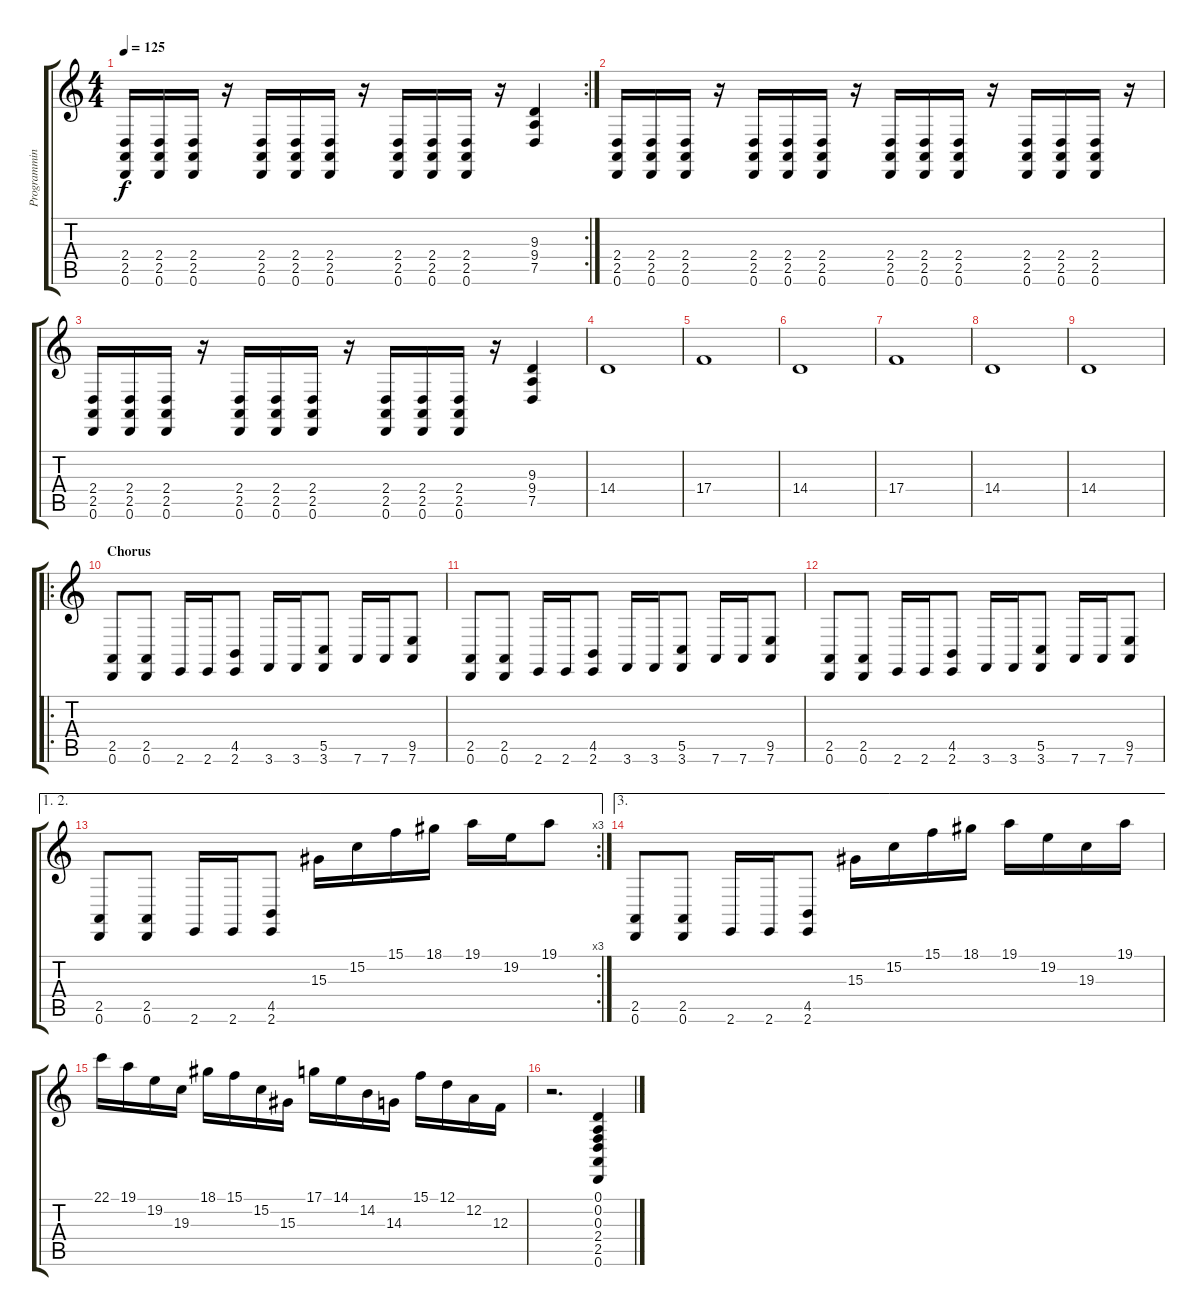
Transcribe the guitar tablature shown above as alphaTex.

\track ("Programming" "Programmin") {instrument stringensemble1}
\staff {score tabs}
\tuning (D4 A3 F3 C3 G2 D2) {hide}
\rc 2
\ts (4 4)
\tempo 125
\clef g2
\ks c
(2.4 2.5 0.6).16{dy f} (2.4 2.5 0.6).16 (2.4 2.5 0.6).16 r.16 (2.4 2.5 0.6).16 (2.4 2.5 0.6).16 (2.4 2.5 0.6).16 r.16 (2.4 2.5 0.6).16 (2.4 2.5 0.6).16 (2.4 2.5 0.6).16 r.16 (9.3 9.4 7.5).4 |
(2.4 2.5 0.6).16 (2.4 2.5 0.6).16 (2.4 2.5 0.6).16 r.16 (2.4 2.5 0.6).16 (2.4 2.5 0.6).16 (2.4 2.5 0.6).16 r.16 (2.4 2.5 0.6).16 (2.4 2.5 0.6).16 (2.4 2.5 0.6).16 r.16 (2.4 2.5 0.6).16 (2.4 2.5 0.6).16 (2.4 2.5 0.6).16 r.16 |
(2.4 2.5 0.6).16 (2.4 2.5 0.6).16 (2.4 2.5 0.6).16 r.16 (2.4 2.5 0.6).16 (2.4 2.5 0.6).16 (2.4 2.5 0.6).16 r.16 (2.4 2.5 0.6).16 (2.4 2.5 0.6).16 (2.4 2.5 0.6).16 r.16 (9.3 9.4 7.5).4 |
14.4.1{instrument stringensemble1} |
17.4.1 |
14.4.1 |
17.4.1 |
14.4.1 |
14.4.1 |
\ro
\section ("" "Chorus")
(2.5 0.6).8{volume 16 instrument harpsichord} (2.5 0.6).8 2.6.16 2.6.16 (4.5 2.6).8 3.6.16 3.6.16 (5.5 3.6).8 7.6.16 7.6.16 (9.5 7.6).8 |
(2.5 0.6).8 (2.5 0.6).8 2.6.16 2.6.16 (4.5 2.6).8 3.6.16 3.6.16 (5.5 3.6).8 7.6.16 7.6.16 (9.5 7.6).8 |
(2.5 0.6).8 (2.5 0.6).8 2.6.16 2.6.16 (4.5 2.6).8 3.6.16 3.6.16 (5.5 3.6).8 7.6.16 7.6.16 (9.5 7.6).8 |
\ae (1 2)
\rc 3
(2.5 0.6).8 (2.5 0.6).8 2.6.16 2.6.16 (4.5 2.6).8 15.3.16 15.2.16 15.1.16 18.1.16 19.1.16 19.2.16 19.1.8 |
\ae 3
(2.5 0.6).8 (2.5 0.6).8 2.6.16 2.6.16 (4.5 2.6).8 15.3.16 15.2.16 15.1.16 18.1.16 19.1.16 19.2.16 19.3.16 19.1.16 |
22.1.16 19.1.16 19.2.16 19.3.16 18.1.16 15.1.16 15.2.16 15.3.16 17.1.16 14.1.16 14.2.16 14.3.16 15.1.16 12.1.16 12.2.16 12.3.16 |
r.2{d} (0.1 0.2 0.3 2.4 2.5 0.6).4{instrument churchorgan}
